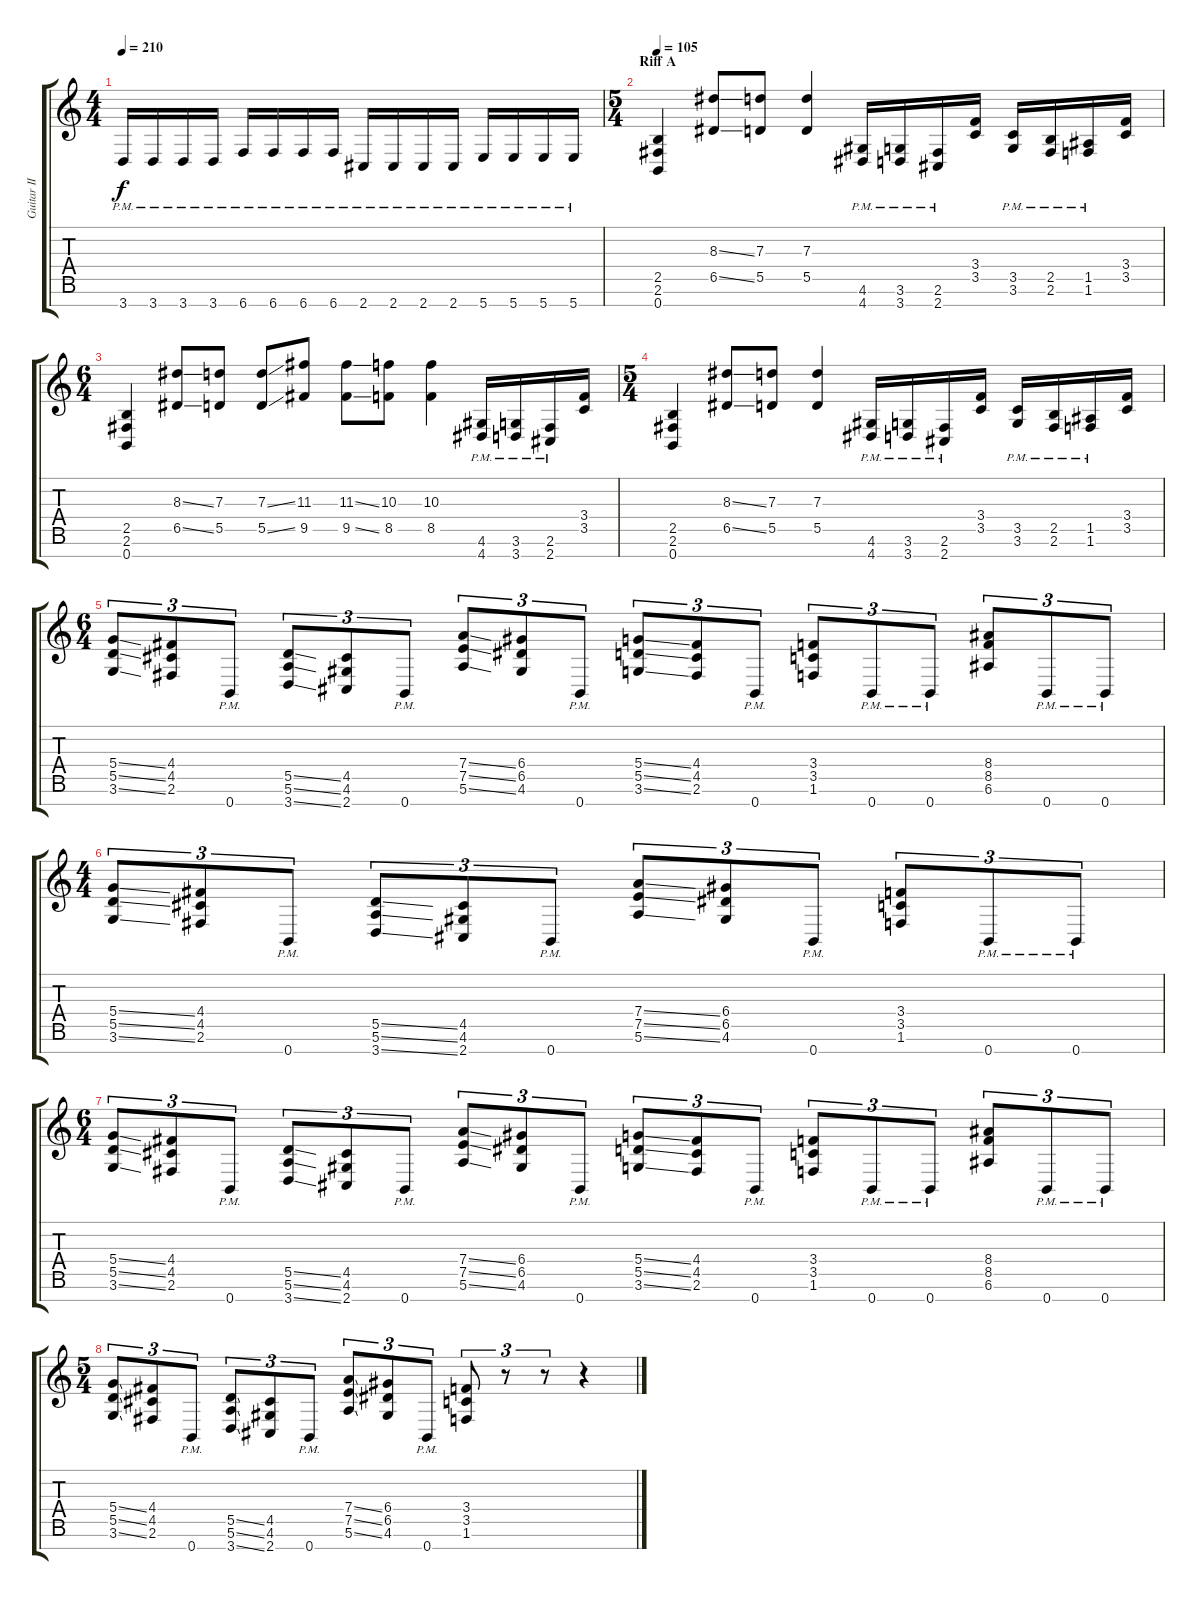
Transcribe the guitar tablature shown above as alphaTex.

\track ("Guitar II" "Guitar II") {instrument distortionguitar}
\staff {score tabs}
\tuning (E4 B3 G3 D3 A2 E2 B1) {hide}
\ts (4 4)
\tempo 210
\clef g2
\ks c
3.7{pm}.16{dy f} 3.7{pm}.16 3.7{pm}.16 3.7{pm}.16 6.7{pm}.16 6.7{pm}.16 6.7{pm}.16 6.7{pm}.16 2.7{pm}.16 2.7{pm}.16 2.7{pm}.16 2.7{pm}.16 5.7{pm}.16 5.7{pm}.16 5.7{pm}.16 5.7{pm}.16 |
\ts (5 4)
\section ("" "Riff A")
\tempo 105
(2.5 2.6 0.7).4 (8.3{ss} 6.5{ss}).8 (7.3 5.5).8 (7.3 5.5).4 (4.6{pm} 4.7{pm}).16 (3.6{pm} 3.7{pm}).16 (2.6{pm} 2.7{pm}).16 (3.4 3.5).16 (3.5{pm} 3.6{pm}).16 (2.5{pm} 2.6{pm}).16 (1.5{pm} 1.6{pm}).16 (3.4 3.5).16 |
\ts (6 4)
(2.5 2.6 0.7).4 (8.3{ss} 6.5{ss}).8 (7.3 5.5).8 (7.3{ss} 5.5{ss}).8 (11.3 9.5).8 (11.3{ss} 9.5{ss}).8 (10.3 8.5).8 (10.3 8.5).4 (4.6{pm} 4.7{pm}).16 (3.6{pm} 3.7{pm}).16 (2.6{pm} 2.7{pm}).16 (3.4 3.5).16 |
\ts (5 4)
(2.5 2.6 0.7).4 (8.3{ss} 6.5{ss}).8 (7.3 5.5).8 (7.3 5.5).4 (4.6{pm} 4.7{pm}).16 (3.6{pm} 3.7{pm}).16 (2.6{pm} 2.7{pm}).16 (3.4 3.5).16 (3.5{pm} 3.6{pm}).16 (2.5{pm} 2.6{pm}).16 (1.5{pm} 1.6{pm}).16 (3.4 3.5).16 |
\ts (6 4)
(5.4{ss} 5.5{ss} 3.6{ss}).8{tu (3 2)} (4.4 4.5 2.6).8{tu (3 2)} 0.7{pm}.8{tu (3 2)} (5.5{ss} 5.6{ss} 3.7{ss}).8{tu (3 2)} (4.5 4.6 2.7).8{tu (3 2)} 0.7{pm}.8{tu (3 2)} (7.4{ss} 7.5{ss} 5.6{ss}).8{tu (3 2)} (6.4 6.5 4.6).8{tu (3 2)} 0.7{pm}.8{tu (3 2)} (5.4{ss} 5.5{ss} 3.6{ss}).8{tu (3 2)} (4.4 4.5 2.6).8{tu (3 2)} 0.7{pm}.8{tu (3 2)} (3.4 3.5 1.6).8{tu (3 2)} 0.7{pm}.8{tu (3 2)} 0.7{pm}.8{tu (3 2)} (8.4 8.5 6.6).8{tu (3 2)} 0.7{pm}.8{tu (3 2)} 0.7{pm}.8{tu (3 2)} |
\ts (4 4)
(5.4{ss} 5.5{ss} 3.6{ss}).8{tu (3 2)} (4.4 4.5 2.6).8{tu (3 2)} 0.7{pm}.8{tu (3 2)} (5.5{ss} 5.6{ss} 3.7{ss}).8{tu (3 2)} (4.5 4.6 2.7).8{tu (3 2)} 0.7{pm}.8{tu (3 2)} (7.4{ss} 7.5{ss} 5.6{ss}).8{tu (3 2)} (6.4 6.5 4.6).8{tu (3 2)} 0.7{pm}.8{tu (3 2)} (3.4 3.5 1.6).8{tu (3 2)} 0.7{pm}.8{tu (3 2)} 0.7{pm}.8{tu (3 2)} |
\ts (6 4)
(5.4{ss} 5.5{ss} 3.6{ss}).8{tu (3 2)} (4.4 4.5 2.6).8{tu (3 2)} 0.7{pm}.8{tu (3 2)} (5.5{ss} 5.6{ss} 3.7{ss}).8{tu (3 2)} (4.5 4.6 2.7).8{tu (3 2)} 0.7{pm}.8{tu (3 2)} (7.4{ss} 7.5{ss} 5.6{ss}).8{tu (3 2)} (6.4 6.5 4.6).8{tu (3 2)} 0.7{pm}.8{tu (3 2)} (5.4{ss} 5.5{ss} 3.6{ss}).8{tu (3 2)} (4.4 4.5 2.6).8{tu (3 2)} 0.7{pm}.8{tu (3 2)} (3.4 3.5 1.6).8{tu (3 2)} 0.7{pm}.8{tu (3 2)} 0.7{pm}.8{tu (3 2)} (8.4 8.5 6.6).8{tu (3 2)} 0.7{pm}.8{tu (3 2)} 0.7{pm}.8{tu (3 2)} |
\ts (5 4)
(5.4{ss} 5.5{ss} 3.6{ss}).8{tu (3 2)} (4.4 4.5 2.6).8{tu (3 2)} 0.7{pm}.8{tu (3 2)} (5.5{ss} 5.6{ss} 3.7{ss}).8{tu (3 2)} (4.5 4.6 2.7).8{tu (3 2)} 0.7{pm}.8{tu (3 2)} (7.4{ss} 7.5{ss} 5.6{ss}).8{tu (3 2)} (6.4 6.5 4.6).8{tu (3 2)} 0.7{pm}.8{tu (3 2)} (3.4 3.5 1.6).8{tu (3 2)} r.8{tu (3 2)} r.8{tu (3 2)} r.4
